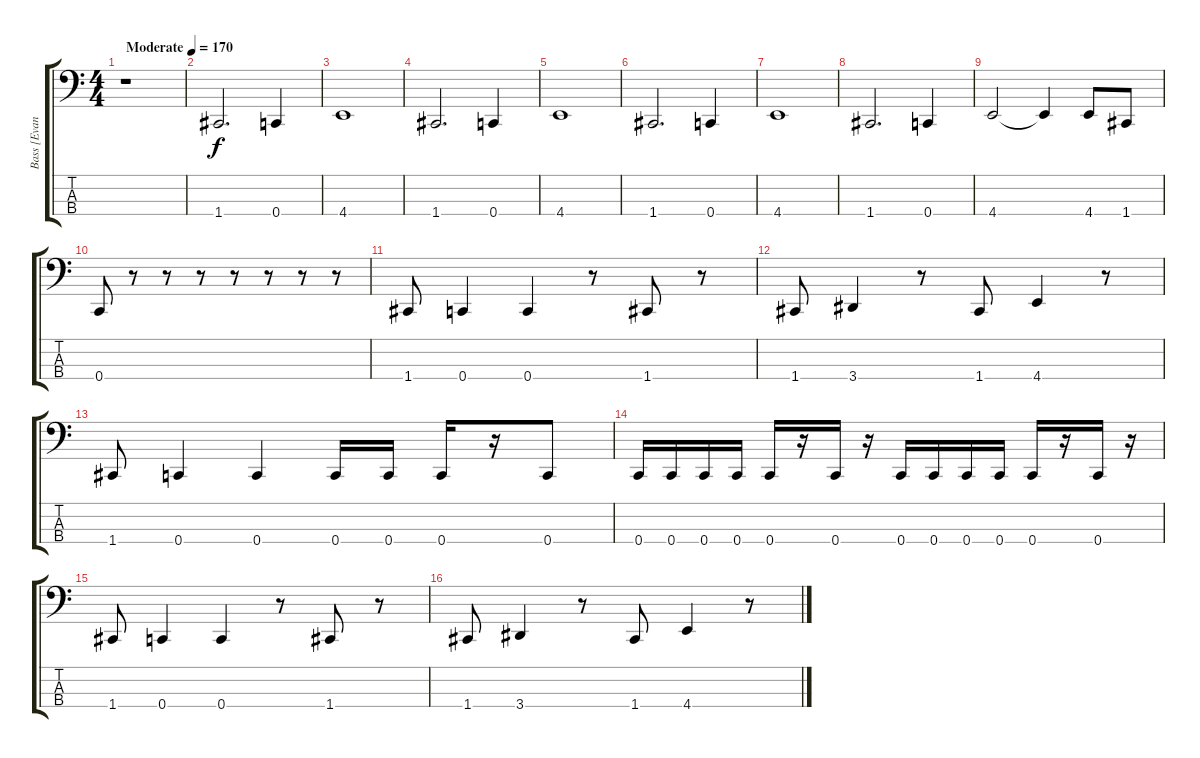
\track ("Bass [Evan Krejci]" "Bass [Evan") {instrument electricbasspick}
\staff {score tabs}
\tuning (F2 C2 G1 C1) {hide}
\ts (4 4)
\tempo (170 "Moderate")
\clef f4
\ks c
r.1{dy f instrument electricbasspick} |
1.4.2{d} 0.4.4 |
4.4.1 |
1.4.2{d} 0.4.4 |
4.4.1 |
1.4.2{d} 0.4.4 |
4.4.1 |
1.4.2{d} 0.4.4 |
4.4.2 4.4{t}.4 4.4.8 1.4.8 |
0.4.8 r.8 r.8 r.8 r.8 r.8 r.8 r.8 |
1.4.8 0.4.4 0.4.4 r.8 1.4.8 r.8 |
1.4.8 3.4.4 r.8 1.4.8 4.4.4 r.8 |
1.4.8 0.4.4 0.4.4 0.4.16 0.4.16 0.4.16 r.16 0.4.8 |
0.4.16 0.4.16 0.4.16 0.4.16 0.4.16 r.16 0.4.16 r.16 0.4.16 0.4.16 0.4.16 0.4.16 0.4.16 r.16 0.4.16 r.16 |
1.4.8 0.4.4 0.4.4 r.8 1.4.8 r.8 |
1.4.8 3.4.4 r.8 1.4.8 4.4.4 r.8
